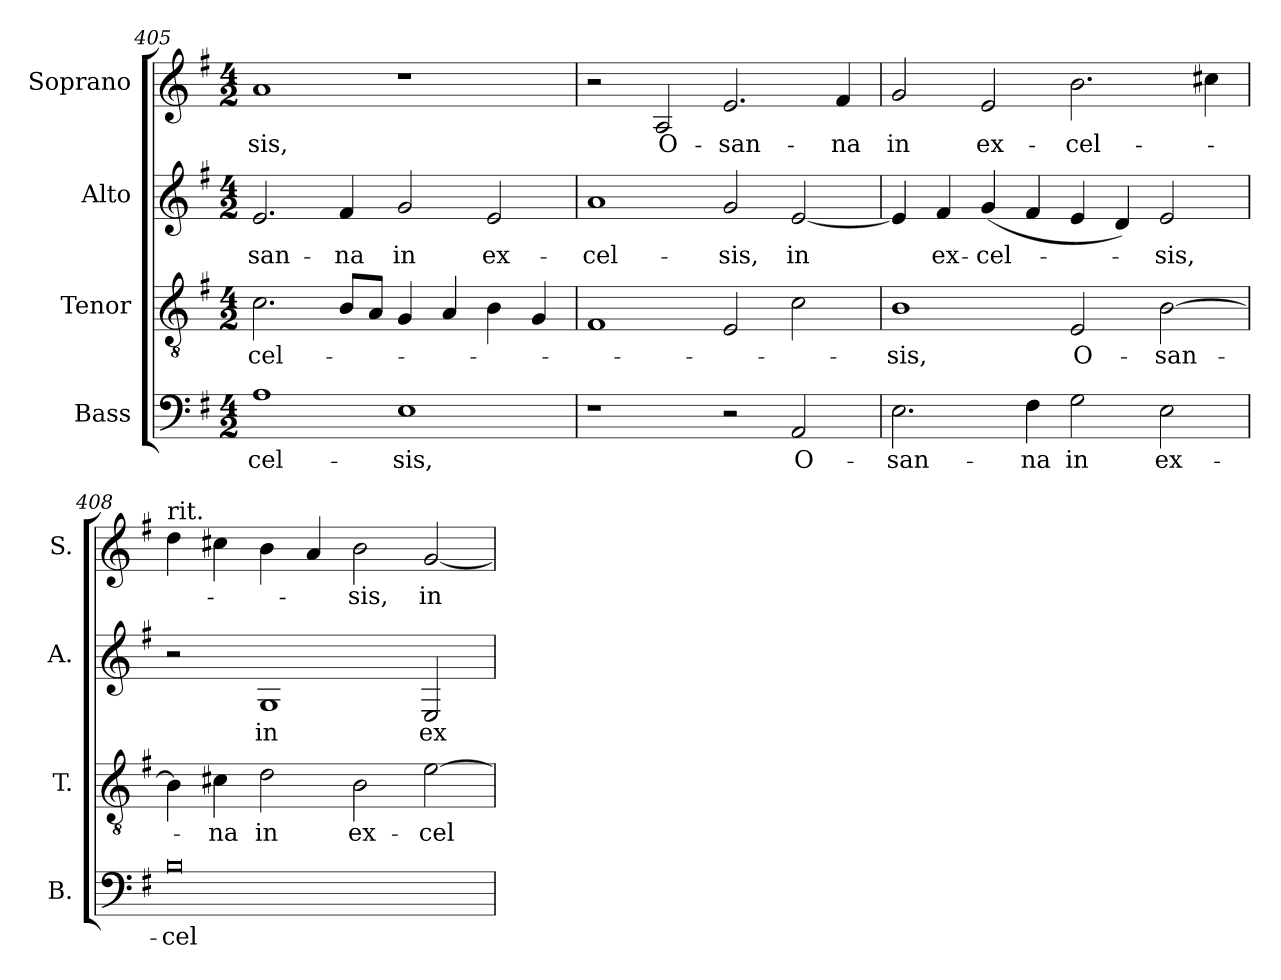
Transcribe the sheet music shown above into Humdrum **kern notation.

**kern	**text	**kern	**text	**kern	**text	**kern	**text
*part4	*part4	*part3	*part3	*part2	*part2	*part1	*part1
*staff4	*staff4	*staff3	*staff3	*staff2	*staff2	*staff1	*staff1
*I"Bass	*	*I"Tenor	*	*I"Alto	*	*I"Soprano	*
*I'B.	*	*I'T.	*	*I'A.	*	*I'S.	*
*clefF4	*	*clefGv2	*	*clefG2	*	*clefG2	*
*	*	*ITrd7c12	*	*	*	*	*
*k[f#]	*	*k[f#]	*	*k[f#]	*	*k[f#]	*
*G:	*	*G:	*	*G:	*	*G:	*
*M4/2	*	*M4/2	*	*M4/2	*	*M4/2	*
=405	=405	=405	=405	=405	=405	=405	=405
!	!LO:LY:b:color=#000000	!	!	!	!	!	!
!	!	!	!LO:LY:b:color=#000000	!	!	!	!
!	!	!	!	!	!LO:LY:b:color=#000000	!	!
!	!	!	!	!	!	!	!LO:LY:b:color=#000000
1Ai	-cel-	2.Ci\	-cel-	2.ei/	-san-	1ai	-sis,
!	!	!	!	!	!LO:LY:b:color=#000000	!	!
.	.	8BBi/L	.	4f#i/	-na	.	.
.	.	8AAi/J	.	.	.	.	.
!	!LO:LY:b:color=#000000	!	!	!	!	!	!
!	!	!	!	!	!LO:LY:b:color=#000000	!	!
1Ei	-sis,	4GGi/	.	2gi/	in	1r	.
.	.	4AAi/	.	.	.	.	.
!	!	!	!	!	!LO:LY:b:color=#000000	!	!
.	.	4BBi\	.	2ei/	ex-	.	.
.	.	4GGi/	.	.	.	.	.
!!LO:PB:g=z
=406	=406	=406	=406	=406	=406	=406	=406
!	!	!	!	!	!LO:LY:b:color=#000000	!	!
1r	.	1FF#i	.	1ai	-cel-	2r	.
!	!	!	!	!	!	!	!LO:LY:b:color=#000000
.	.	.	.	.	.	2Ai/	O-
!	!	!	!	!	!LO:LY:b:color=#000000	!	!
!	!	!	!	!	!	!	!LO:LY:b:color=#000000
2r	.	2EEi/	.	2gi/	-sis,	2.ei/	-san-
!	!LO:LY:b:color=#000000	!	!	!	!	!	!
!	!	!	!	!	!LO:LY:b:color=#000000	!	!
2AAi/	O-	2Ci\	.	[2ei/	in	.	.
!	!	!	!	!	!	!	!LO:LY:b:color=#000000
.	.	.	.	.	.	4f#i/	-na
=407	=407	=407	=407	=407	=407	=407	=407
!	!LO:LY:b:color=#000000	!	!	!	!	!	!
!	!	!	!LO:LY:b:color=#000000	!	!	!	!
!	!	!	!	!	!	!	!LO:LY:b:color=#000000
2.Ei\	-san-	1BBi	-sis,	4ei/]	.	2gi/	in
!	!	!	!	!	!LO:LY:b:color=#000000	!	!
.	.	.	.	4f#i/	ex-	.	.
!	!	!	!	!	!LO:LY:b:color=#000000	!	!
!	!	!	!	!	!	!	!LO:LY:b:color=#000000
.	.	.	.	(4gi/	-cel-	2ei/	ex-
!	!LO:LY:b:color=#000000	!	!	!	!	!	!
4F#i\	-na	.	.	4f#i/	.	.	.
!	!LO:LY:b:color=#000000	!	!	!	!	!	!
!	!	!	!LO:LY:b:color=#000000	!	!	!	!
!	!	!	!	!	!	!	!LO:LY:b:color=#000000
2Gi\	in	2EEi/	O-	4ei/	.	2.bi\	-cel-
.	.	.	.	4di/)	.	.	.
!	!LO:LY:b:color=#000000	!	!	!	!	!	!
!	!	!	!LO:LY:b:color=#000000	!	!	!	!
!	!	!	!	!	!LO:LY:b:color=#000000	!	!
2Ei\	ex-	[2BBi\	-san-	2ei/	-sis,	.	.
.	.	.	.	.	.	4cc#Xi\	.
=408	=408	=408	=408	=408	=408	=408	=408
!	!	!	!	!	!	!LO:TX:t=rit.	!
!	!LO:LY:b:color=#000000	!	!	!	!	!	!
0Bi	-cel-	4BBi\]	.	2r	.	4ddi\	.
!	!	!	!LO:LY:b:color=#000000	!	!	!	!
.	.	4C#Xi\	-na	.	.	4cc#Xi\	.
!	!	!	!LO:LY:b:color=#000000	!	!	!	!
!	!	!	!	!	!LO:LY:b:color=#000000	!	!
.	.	2Di\	in	1Gi	in	4bi\	.
.	.	.	.	.	.	4ai/	.
!	!	!	!LO:LY:b:color=#000000	!	!	!	!
!	!	!	!	!	!	!	!LO:LY:b:color=#000000
.	.	2BBi\	ex-	.	.	2bi\	-sis,
!	!	!	!LO:LY:b:color=#000000	!	!	!	!
!	!	!	!	!	!LO:LY:b:color=#000000	!	!
!	!	!	!	!	!	!	!LO:LY:b:color=#000000
.	.	[2Ei\	-cel-	2Ei/	ex-	[2gi/	in
=	=	=	=	=	=	=	=
*-	*-	*-	*-	*-	*-	*-	*-
